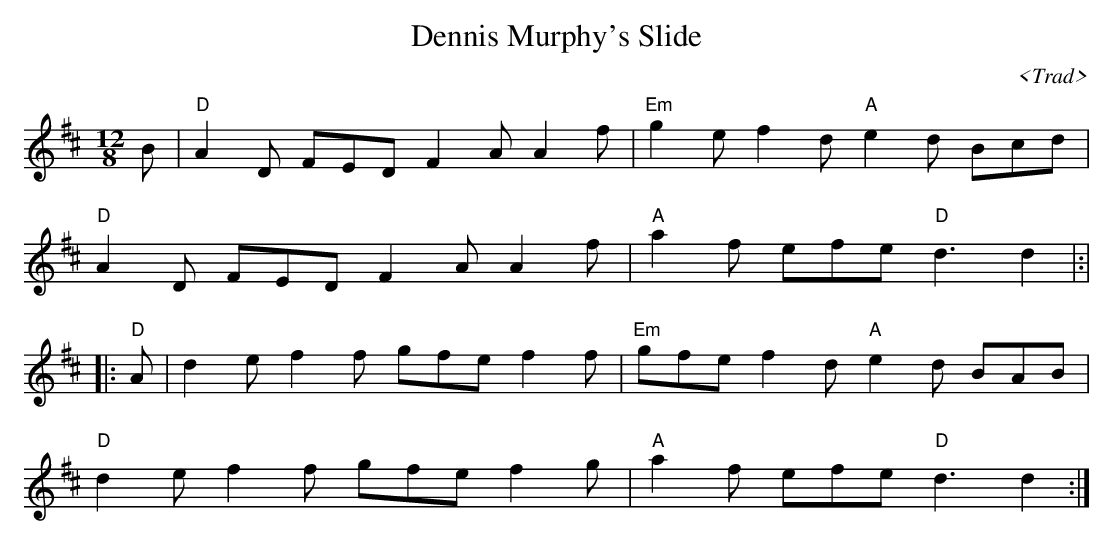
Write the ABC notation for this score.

X:1
T:Dennis Murphy's Slide
C:<Trad>
M:12/8
L:1/8
K:D
B|"D"A2D FED F2A A2f|"Em"g2e f2d "A"e2d Bcd|
"D"A2D FED F2A A2f|"A"a2f efe"D"d3d2|:|
|:"D"A|d2e f2f gfe f2f|"Em"gfe f2d "A"e2d BAB|
"D"d2e f2f gfe f2g|"A"a2f efe"D"d3d2:|
